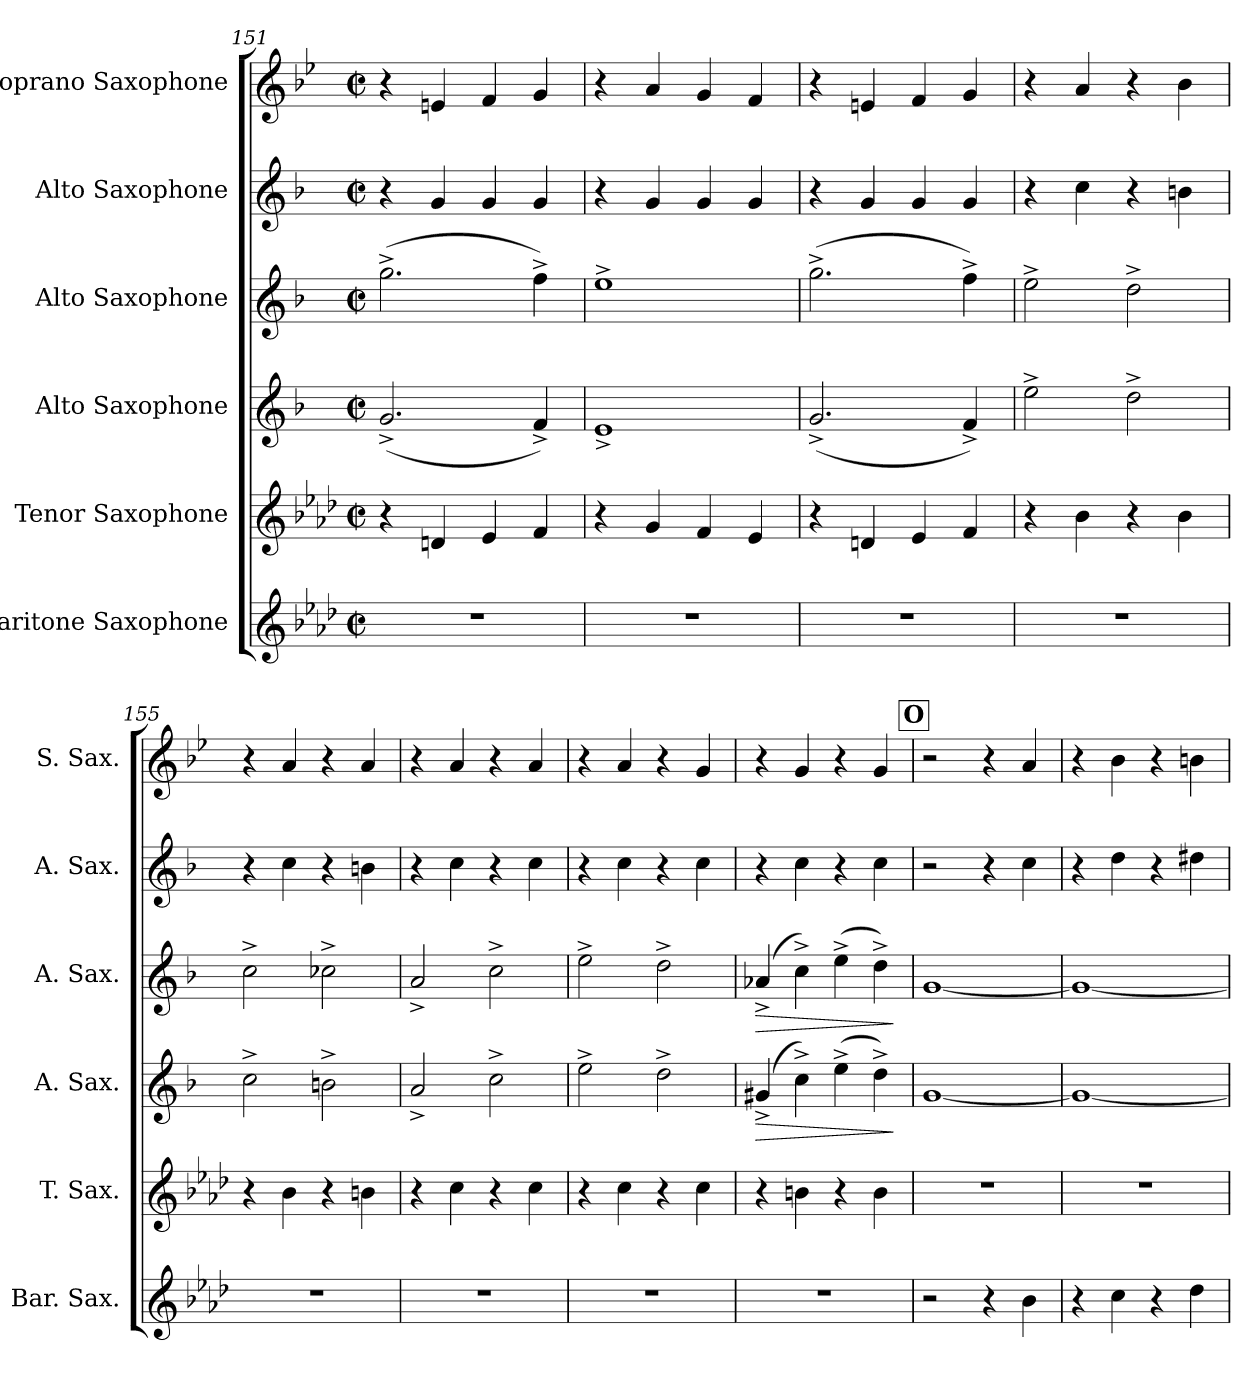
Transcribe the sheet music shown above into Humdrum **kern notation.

**kern	**kern	**kern	**dynam	**kern	**dynam	**kern	**kern
*part6	*part5	*part4	*part4	*part3	*part3	*part2	*part1
*staff6	*staff5	*staff4	*staff4	*staff3	*staff3	*staff2	*staff1
*I"Baritone Saxophone	*I"Tenor Saxophone	*I"Alto Saxophone	*	*I"Alto Saxophone	*	*I"Alto Saxophone	*I"Soprano Saxophone
*I'Bar. Sax.	*I'T. Sax.	*I'A. Sax.	*	*I'A. Sax.	*	*I'A. Sax.	*I'S. Sax.
*clefG2	*clefG2	*clefG2	*	*clefG2	*	*clefG2	*clefG2
*ITrd12c21	*ITrd8c14	*ITrd5c9	*	*ITrd5c9	*	*ITrd5c9	*ITrd1c2
*k[b-e-a-d-]	*k[b-e-a-d-]	*k[b-e-a-d-]	*	*k[b-e-a-d-]	*	*k[b-e-a-d-]	*k[b-e-a-d-]
*M2/2	*M2/2	*M2/2	*	*M2/2	*	*M2/2	*M2/2
*met(c|)	*met(c|)	*met(c|)	*	*met(c|)	*	*met(c|)	*met(c|)
=151	=151	=151	=151	=151	=151	=151	=151
1r	4r	(<2.B-^/	.	(>2.b-^\	.	4r	4r
.	4Dn/	.	.	.	.	4B-/	4dn/
.	4E-/	.	.	.	.	4B-/	4e-/
.	4F/	4A-^/)	.	4a-^\)	.	4B-/	4f/
=152	=152	=152	=152	=152	=152	=152	=152
1r	4r	1G^	.	1g^	.	4r	4r
.	4G/	.	.	.	.	4B-/	4g/
.	4F/	.	.	.	.	4B-/	4f/
.	4E-/	.	.	.	.	4B-/	4e-/
=153	=153	=153	=153	=153	=153	=153	=153
1r	4r	(<2.B-^/	.	(>2.b-^\	.	4r	4r
.	4Dn/	.	.	.	.	4B-/	4dn/
.	4E-/	.	.	.	.	4B-/	4e-/
.	4F/	4A-^/)	.	4a-^\)	.	4B-/	4f/
=154	=154	=154	=154	=154	=154	=154	=154
1r	4r	2g^\	.	2g^\	.	4r	4r
.	4B-\	.	.	.	.	4e-\	4g/
.	4r	2f^\	.	2f^\	.	4r	4r
.	4B-\	.	.	.	.	4dn\	4a-\
=155	=155	=155	=155	=155	=155	=155	=155
1r	4r	2e-^\	.	2e-^\	.	4r	4r
.	4B-\	.	.	.	.	4e-\	4g/
.	4r	2dn^\	.	2e--X^\	.	4r	4r
.	4Bn\	.	.	.	.	4dn\	4g/
=156	=156	=156	=156	=156	=156	=156	=156
1r	4r	2c^/	.	2c^/	.	4r	4r
.	4c\	.	.	.	.	4e-\	4g/
.	4r	2e-^\	.	2e-^\	.	4r	4r
.	4c\	.	.	.	.	4e-\	4g/
!!LO:LB:g=z
=157	=157	=157	=157	=157	=157	=157	=157
1r	4r	2g^\	.	2g^\	.	4r	4r
.	4c\	.	.	.	.	4e-\	4g/
.	4r	2f^\	.	2f^\	.	4r	4r
.	4c\	.	.	.	.	4e-\	4f/
=158	=158	=158	=158	=158	=158	=158	=158
!	!	!	!LO:HP:b	!	!LO:HP:b	!	!
1r	4r	(>4Bn^/	>	(>4c-X^/	>	4r	4r
.	4Bn\	4e-^\)	.	4e-^\)	.	4e-\	4f/
.	4r	(>4g^\	.	(>4g^\	.	4r	4r
.	4B\	4f^\)	.	4f^\)	.	4e-\	4f/
.	.	.	]	.	]	.	.
!!LO:REH:place=s1:a:B:fs=14:t=O
=159	=159	=159	=159	=159	=159	=159	=159
2r	1r	[1B-	.	[1B-	.	2r	2r
4r	.	.	.	.	.	4r	4r
4B-\	.	.	.	.	.	4e-\	4g/
=160	=160	=160	=160	=160	=160	=160	=160
4r	1r	1B-_	.	1B-_	.	4r	4r
4c\	.	.	.	.	.	4f\	4a-\
4r	.	.	.	.	.	4r	4r
4d-\	.	.	.	.	.	4f#X\	4an\
=	=	=	=	=	=	=	=
*-	*-	*-	*-	*-	*-	*-	*-
